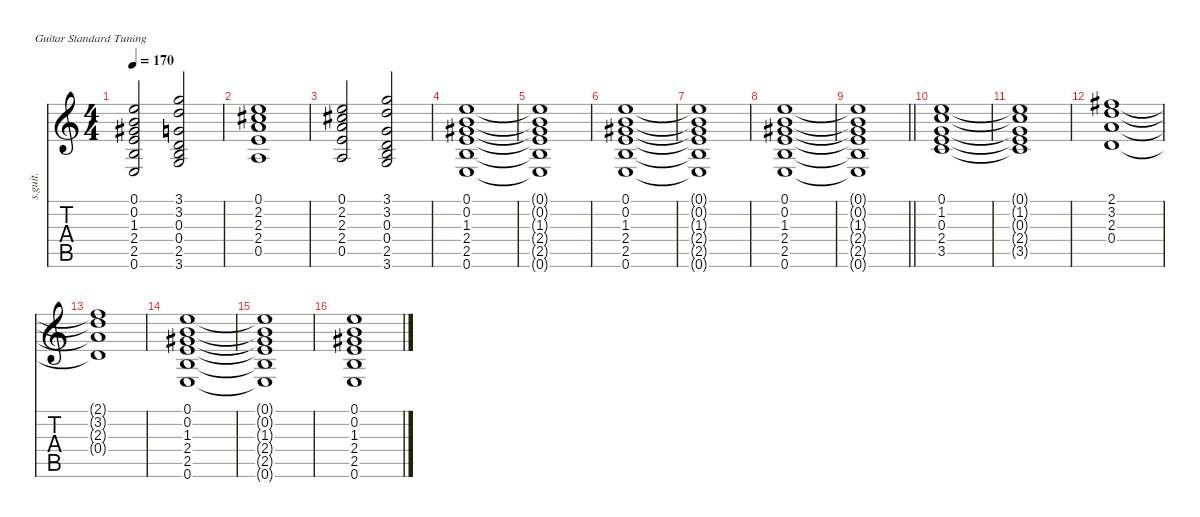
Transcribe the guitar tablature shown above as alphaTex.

\defaultSystemsLayout 4
\hideDynamics
\bracketExtendMode nobrackets
\otherSystemsTrackNameOrientation horizontal
\track ("Rhythm Guitar" "s.guit.") {instrument acousticguitarsteel}
\staff {score tabs}
\tuning (E4 B3 G3 D3 A2 E2)
\ts (4 4)
\tempo 170
\clef g2
\ks c
(0.1 0.2 1.3{acc #} 2.4 2.5 0.6).2{dy f beam Up} (3.1 3.2 0.3 0.4 2.5 3.6).2{beam Up} |
(0.1 2.2{acc #} 2.3 2.4 0.5).1{beam Up} |
(0.1 2.2{acc #} 2.3 2.4 0.5).2{beam Up} (3.1 3.2 0.3 0.4 2.5 3.6).2{beam Up} |
(0.1 0.2 1.3{acc #} 2.4 2.5 0.6).1{beam Up} |
(0.1{t} 0.2{t} 1.3{t acc #} 2.4{t} 2.5{t} 0.6{t}).1{beam Up} |
(0.1 0.2 1.3{acc #} 2.4 2.5 0.6).1{beam Up} |
(0.1{t} 0.2{t} 1.3{t acc #} 2.4{t} 2.5{t} 0.6{t}).1{beam Up} |
(0.1 0.2 1.3{acc #} 2.4 2.5 0.6).1{beam Up} |
\barLineRight lightlight
(0.1{t} 0.2{t} 1.3{t acc #} 2.4{t} 2.5{t} 0.6{t}).1{beam Up} |
(0.1 1.2 0.3 2.4 3.5).1{beam Up} |
(0.1{t} 1.2{t} 0.3{t} 2.4{t} 3.5{t}).1{beam Up} |
(2.1{acc #} 3.2 2.3 0.4).1{beam Up} |
(2.1{t acc #} 3.2{t} 2.3{t} 0.4{t}).1{beam Up} |
(0.1 0.2 1.3{acc #} 2.4 2.5 0.6).1{beam Up} |
(0.1{t} 0.2{t} 1.3{t acc #} 2.4{t} 2.5{t} 0.6{t}).1{beam Up} |
(0.1 0.2 1.3{acc #} 2.4 2.5 0.6).1{beam Up}
